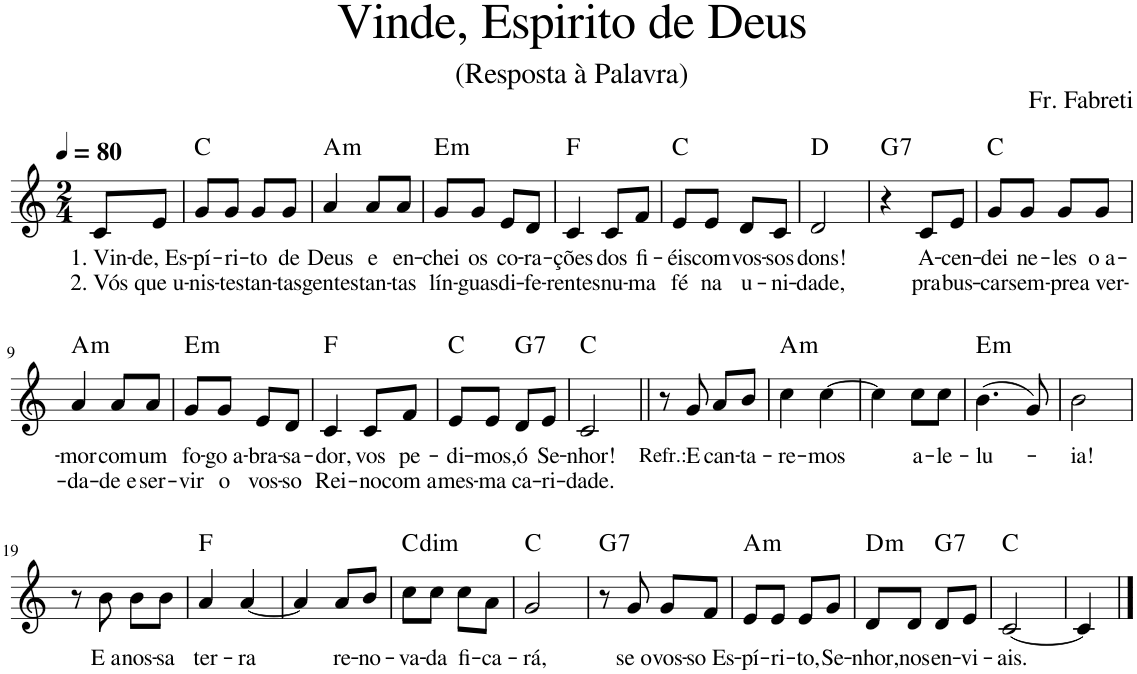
**kern	**text	**text	**harte
*part1	*part1	*part1	*part1
*staff1	*staff1	*staff1	*
*I"Voz	*	*	*
*I'Vo.	*	*	*
*clefG2	*	*	*
*k[]	*	*	*
*M2/4	*	*	*
*MM80	*	*	*
=	=	=	=
!	!LO:LY:b	!LO:LY:b	!
8c/L	1. Vin-	2. Vós	.
!	!LO:LY:b	!LO:LY:b	!
8e/J	-de, Es-	que u-	.
=1	=1	=1	=1
!	!LO:LY:b	!LO:LY:b	!
8g/L	-pí-	-nis-	C:maj
!	!LO:LY:b	!LO:LY:b	!
8g/J	-ri-	-tes	.
!	!LO:LY:b	!LO:LY:b	!
8g/L	-to	tan-	.
!	!LO:LY:b	!LO:LY:b	!
8g/J	de	-tas	.
=2	=2	=2	=2
!	!LO:LY:b	!LO:LY:b	!LO:H:kt=m
4a/	Deus	gentes	A:min
!	!LO:LY:b	!LO:LY:b	!
8a/L	e	tan-	.
!	!LO:LY:b	!LO:LY:b	!
8a/J	en-	-tas	.
=3	=3	=3	=3
!	!LO:LY:b	!LO:LY:b	!LO:H:kt=m
8g/L	-chei	lín-	E:min
!	!LO:LY:b	!LO:LY:b	!
8g/J	os	-guas	.
!	!LO:LY:b	!LO:LY:b	!
8e/L	co-	di-	.
!	!LO:LY:b	!LO:LY:b	!
8d/J	-ra-	-fe-	.
=4	=4	=4	=4
!	!LO:LY:b	!LO:LY:b	!
4c/	-ções	-rentes	F:maj
!	!LO:LY:b	!LO:LY:b	!
8c/L	dos	nu-	.
!	!LO:LY:b	!LO:LY:b	!
8f/J	fi-	-ma	.
=5	=5	=5	=5
!	!LO:LY:b	!LO:LY:b	!
8e/L	-éis	fé	C:maj
!	!LO:LY:b	!LO:LY:b	!
8e/J	com	na	.
!	!LO:LY:b	!LO:LY:b	!
8d/L	vos-	u-	.
!	!LO:LY:b	!LO:LY:b	!
8c/J	-sos	-ni-	.
=6	=6	=6	=6
!	!LO:LY:b	!LO:LY:b	!
2d/	dons!	-dade,	D:maj
=7	=7	=7	=7
!	!	!	!LO:H:kt=7
4r	.	.	G:7
!	!LO:LY:b	!LO:LY:b	!
8c/L	A-	pra	.
!	!LO:LY:b	!LO:LY:b	!
8e/J	-cen-	bus-	.
=8	=8	=8	=8
!	!LO:LY:b	!LO:LY:b	!
8g/L	-dei	-car	C:maj
!	!LO:LY:b	!LO:LY:b	!
8g/J	ne-	sem-	.
!	!LO:LY:b	!LO:LY:b	!
8g/L	-les	-pre	.
!	!LO:LY:b	!LO:LY:b	!
8g/J	o a-	a ver-	.
!!LO:LB:g=z
=9	=9	=9	=9
!	!LO:LY:b	!LO:LY:b	!LO:H:kt=m
4a/	-mor	-da-	A:min
!	!LO:LY:b	!LO:LY:b	!
8a/L	com	-de e	.
!	!LO:LY:b	!LO:LY:b	!
8a/J	um	ser-	.
=10	=10	=10	=10
!	!LO:LY:b	!LO:LY:b	!LO:H:kt=m
8g/L	fo-	-vir	E:min
!	!LO:LY:b	!LO:LY:b	!
8g/J	-go a-	o	.
!	!LO:LY:b	!LO:LY:b	!
8e/L	-bra-	vos-	.
!	!LO:LY:b	!LO:LY:b	!
8d/J	-sa-	-so	.
=11	=11	=11	=11
!	!LO:LY:b	!LO:LY:b	!
4c/	-dor,	Rei-	F:maj
!	!LO:LY:b	!LO:LY:b	!
8c/L	vos	-no	.
!	!LO:LY:b	!LO:LY:b	!
8f/J	pe-	com a	.
=12	=12	=12	=12
!	!LO:LY:b	!LO:LY:b	!
8e/L	-di-	mes-	C:maj
!	!LO:LY:b	!LO:LY:b	!
8e/J	-mos,	-ma	.
!	!LO:LY:b	!LO:LY:b	!LO:H:kt=7
8d/L	ó	ca-	G:7
!	!LO:LY:b	!LO:LY:b	!
8e/J	Se-	-ri-	.
=13	=13	=13	=13
!	!LO:LY:b	!LO:LY:b	!
2c/	-nhor!	-dade.	C:maj
=14||	=14||	=14||	=14||
!	!LO:LY:b	!	!
8r	Refr.:	.	.
!	!LO:LY:b	!	!
8g/	E	.	.
!	!LO:LY:b	!	!
8a/L	can-	.	.
!	!LO:LY:b	!	!
8b/J	-ta-	.	.
=15	=15	=15	=15
!	!LO:LY:b	!	!LO:H:kt=m
4cc\	-re-	.	A:min
!	!LO:LY:b	!	!
[4cc\	-mos	.	.
=16	=16	=16	=16
4cc\]	.	.	.
!	!LO:LY:b	!	!
8cc\L	a-	.	.
!	!LO:LY:b	!	!
8cc\J	-le-	.	.
=17	=17	=17	=17
!	!LO:LY:b	!	!LO:H:kt=m
(4.b\	-lu-	.	E:min
8g/)	.	.	.
=18	=18	=18	=18
!	!LO:LY:b	!	!
2b\	-ia!	.	.
!!LO:LB:g=z
=19	=19	=19	=19
8r	.	.	.
!	!LO:LY:b	!	!
8b\	E a	.	.
!	!LO:LY:b	!	!
8b\L	nos-	.	.
!	!LO:LY:b	!	!
8b\J	-sa	.	.
=20	=20	=20	=20
!	!LO:LY:b	!	!
4a/	ter-	.	F:maj
!	!LO:LY:b	!	!
[4a/	-ra	.	.
=21	=21	=21	=21
4a/]	.	.	.
!	!LO:LY:b	!	!
8a/L	re-	.	.
!	!LO:LY:b	!	!
8b/J	-no-	.	.
=22	=22	=22	=22
!	!LO:LY:b	!	!LO:H:kt=dim
8cc\L	-va-	.	C:dim
!	!LO:LY:b	!	!
8cc\J	-da	.	.
!	!LO:LY:b	!	!
8cc\L	fi-	.	.
!	!LO:LY:b	!	!
8a\J	-ca-	.	.
=23	=23	=23	=23
!	!LO:LY:b	!	!
2g/	-rá,	.	C:maj
=24	=24	=24	=24
!	!	!	!LO:H:kt=7
8r	.	.	G:7
!	!LO:LY:b	!	!
8g/	se o	.	.
!	!LO:LY:b	!	!
8g/L	vos-	.	.
!	!LO:LY:b	!	!
8f/J	-so Es-	.	.
=25	=25	=25	=25
!	!LO:LY:b	!	!LO:H:kt=m
8e/L	-pí-	.	A:min
!	!LO:LY:b	!	!
8e/J	-ri-	.	.
!	!LO:LY:b	!	!
8e/L	-to,	.	.
!	!LO:LY:b	!	!
8g/J	Se-	.	.
=26	=26	=26	=26
!	!LO:LY:b	!	!LO:H:kt=m
8d/L	-nhor,	.	D:min
!	!LO:LY:b	!	!
8d/J	nos	.	.
!	!LO:LY:b	!	!LO:H:kt=7
8d/L	en-	.	G:7
!	!LO:LY:b	!	!
8e/J	-vi-	.	.
=27	=27	=27	=27
!	!LO:LY:b	!	!
[2c/	-ais.	.	C:maj
=28	=28	=28	=28
4c/]	.	.	.
==	==	==	==
*-	*-	*-	*-
